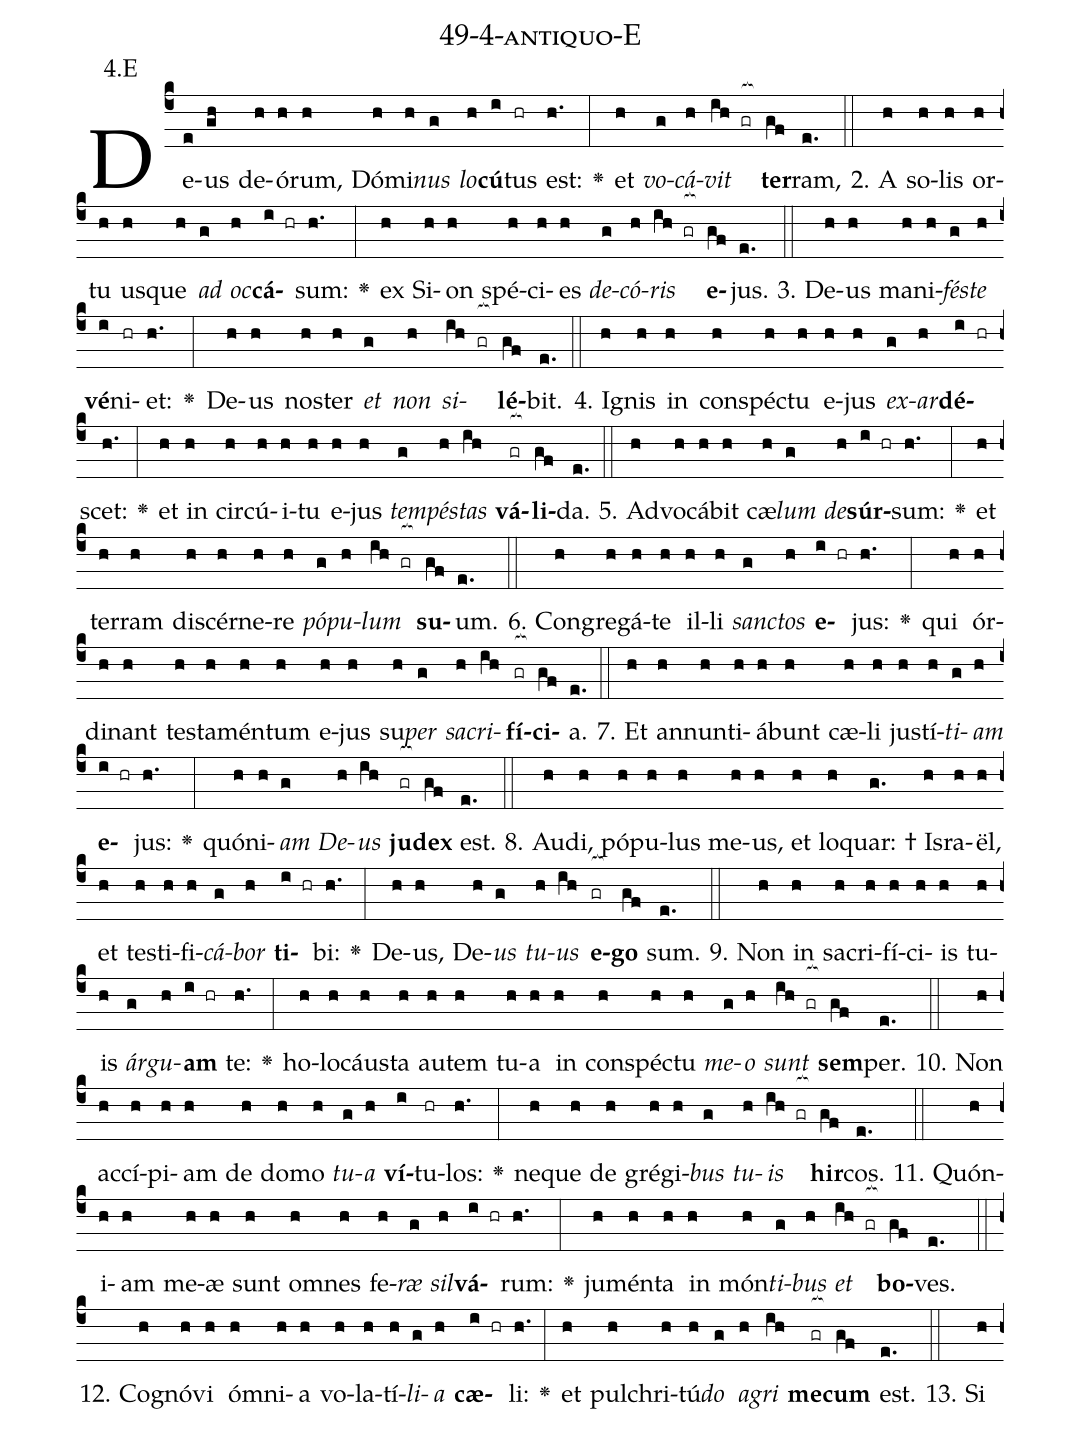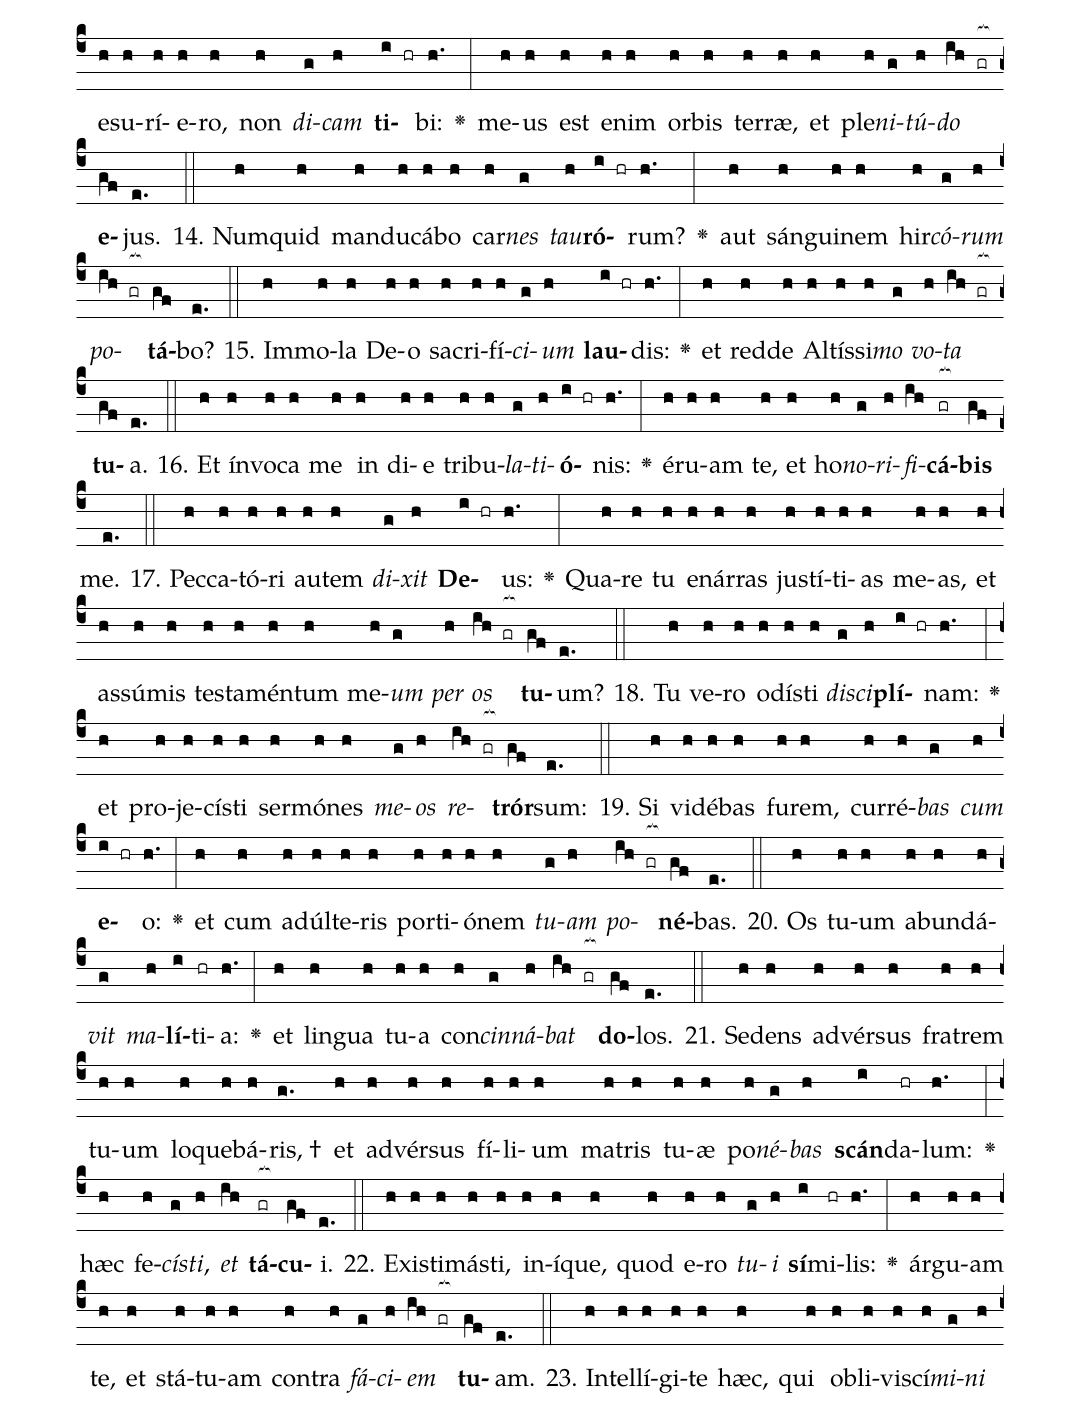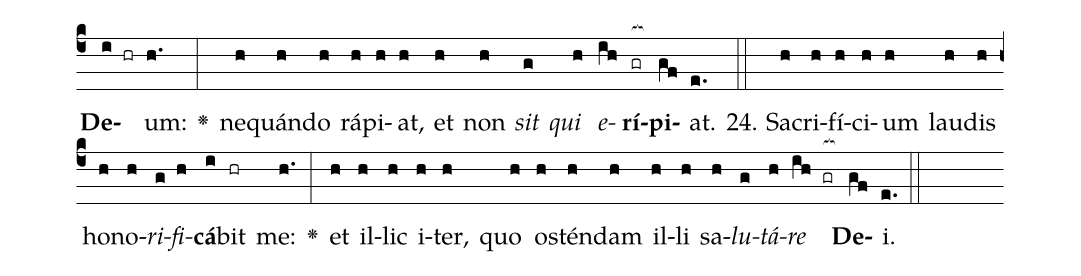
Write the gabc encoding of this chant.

name: 49-4-antiquo-E;
annotation: 4.E;
%%
(c4)De(e)us(gh) de(h)ó(h)rum,(h) Dó(h)mi(h)<i>nus</i>(g) <i>lo</i>(h)<b>cú</b>(i)tus(hr) est:(h.) <v>\greheightstar</v>(:) et(h) <i>vo</i>(g)<i>cá</i>(h)<i>vit</i>(ih gr[ocb:1{]) <b>ter</b>(gf[ocb:0}])ram,(e.) (::)
2. A(h) so(h)lis(h) or(h)tu(h) us(h)que(h) <i>ad</i>(g) <i>oc</i>(h)<b>cá</b>(i hr)sum:(h.) <v>\greheightstar</v>(:) ex(h) Si(h)on(h) spé(h)ci(h)es(h) <i>de</i>(g)<i>có</i>(h)<i>ris</i>(ih gr[ocb:1{]) <b>e</b>(gf[ocb:0}])jus.(e.) (::)
3. De(h)us(h) ma(h)ni(h)<i>fés</i>(g)<i>te</i>(h) <b>vé</b>(i)ni(hr)et:(h.) <v>\greheightstar</v>(:) De(h)us(h) nos(h)ter(h) <i>et</i>(g) <i>non</i>(h) <i>si</i>(ih gr[ocb:1{])<b>lé</b>(gf[ocb:0}])bit.(e.) (::)
4. I(h)gnis(h) in(h) con(h)spéc(h)tu(h) e(h)jus(h) <i>ex</i>(g)<i>ar</i>(h)<b>dé</b>(i hr)scet:(h.) <v>\greheightstar</v>(:) et(h) in(h) cir(h)cú(h)i(h)tu(h) e(h)jus(h) <i>tem</i>(g)<i>pés</i>(h)<i>tas</i>(ih) <b>vá</b>(gr[ocb:1{])<b>li</b>(gf[ocb:0}])da.(e.) (::)
5. Ad(h)vo(h)cá(h)bit(h) cæ(h)<i>lum</i>(g) <i>de</i>(h)<b>súr</b>(i hr)sum:(h.) <v>\greheightstar</v>(:) et(h) ter(h)ram(h) di(h)scér(h)ne(h)re(h) <i>pó</i>(g)<i>pu</i>(h)<i>lum</i>(ih gr[ocb:1{]) <b>su</b>(gf[ocb:0}])um.(e.) (::)
6. Con(h)gre(h)gá(h)te(h) il(h)li(h) <i>sanc</i>(g)<i>tos</i>(h) <b>e</b>(i hr)jus:(h.) <v>\greheightstar</v>(:) qui(h) ór(h)di(h)nant(h) tes(h)ta(h)mén(h)tum(h) e(h)jus(h) su(h)<i>per</i>(g) <i>sa</i>(h)<i>cri</i>(ih)<b>fí</b>(gr[ocb:1{])<b>ci</b>(gf[ocb:0}])a.(e.) (::)
7. Et(h) an(h)nun(h)ti(h)á(h)bunt(h) cæ(h)li(h) jus(h)tí(h)<i>ti</i>(g)<i>am</i>(h) <b>e</b>(i hr)jus:(h.) <v>\greheightstar</v>(:) quón(h)i(h)<i>am</i>(g) <i>De</i>(h)<i>us</i>(ih) <b>ju</b>(gr[ocb:1{])<b>dex</b>(gf[ocb:0}]) est.(e.) (::)
8. Au(h)di,(h) pó(h)pu(h)lus(h) me(h)us,(h) et(h) lo(h)quar: †(g.) Is(h)ra(h)ël,(h) et(h) tes(h)ti(h)fi(h)<i>cá</i>(g)<i>bor</i>(h) <b>ti</b>(i hr)bi:(h.) <v>\greheightstar</v>(:) De(h)us,(h) De(h)<i>us</i>(g) <i>tu</i>(h)<i>us</i>(ih) <b>e</b>(gr[ocb:1{])<b>go</b>(gf[ocb:0}]) sum.(e.) (::)
9. Non(h) in(h) sa(h)cri(h)fí(h)ci(h)is(h) tu(h)is(h) <i>ár</i>(g)<i>gu</i>(h)<b>am</b>(i hr) te:(h.) <v>\greheightstar</v>(:) ho(h)lo(h)cáus(h)ta(h) au(h)tem(h) tu(h)a(h) in(h) con(h)spéc(h)tu(h) <i>me</i>(g)<i>o</i>(h) <i>sunt</i>(ih gr[ocb:1{]) <b>sem</b>(gf[ocb:0}])per.(e.) (::)
10. Non(h) ac(h)cí(h)pi(h)am(h) de(h) do(h)mo(h) <i>tu</i>(g)<i>a</i>(h) <b>ví</b>(i)tu(hr)los:(h.) <v>\greheightstar</v>(:) ne(h)que(h) de(h) gré(h)gi(h)<i>bus</i>(g) <i>tu</i>(h)<i>is</i>(ih gr[ocb:1{]) <b>hir</b>(gf[ocb:0}])cos.(e.) (::)
11. Quón(h)i(h)am(h) me(h)æ(h) sunt(h) om(h)nes(h) fe(h)<i>ræ</i>(g) <i>sil</i>(h)<b>vá</b>(i hr)rum:(h.) <v>\greheightstar</v>(:) ju(h)mén(h)ta(h) in(h) món(h)<i>ti</i>(g)<i>bus</i>(h) <i>et</i>(ih gr[ocb:1{]) <b>bo</b>(gf[ocb:0}])ves.(e.) (::)
12. Co(h)gnó(h)vi(h) óm(h)ni(h)a(h) vo(h)la(h)tí(h)<i>li</i>(g)<i>a</i>(h) <b>cæ</b>(i hr)li:(h.) <v>\greheightstar</v>(:) et(h) pul(h)chri(h)tú(h)<i>do</i>(g) <i>a</i>(h)<i>gri</i>(ih) <b>me</b>(gr[ocb:1{])<b>cum</b>(gf[ocb:0}]) est.(e.) (::)
13. Si(h) e(h)su(h)rí(h)e(h)ro,(h) non(h) <i>di</i>(g)<i>cam</i>(h) <b>ti</b>(i hr)bi:(h.) <v>\greheightstar</v>(:) me(h)us(h) est(h) e(h)nim(h) or(h)bis(h) ter(h)ræ,(h) et(h) ple(h)<i>ni</i>(g)<i>tú</i>(h)<i>do</i>(ih gr[ocb:1{]) <b>e</b>(gf[ocb:0}])jus.(e.) (::)
14. Num(h)quid(h) man(h)du(h)cá(h)bo(h) car(h)<i>nes</i>(g) <i>tau</i>(h)<b>ró</b>(i hr)rum?(h.) <v>\greheightstar</v>(:) aut(h) sán(h)gui(h)nem(h) hir(h)<i>có</i>(g)<i>rum</i>(h) <i>po</i>(ih gr[ocb:1{])<b>tá</b>(gf[ocb:0}])bo?(e.) (::)
15. Im(h)mo(h)la(h) De(h)o(h) sa(h)cri(h)fí(h)<i>ci</i>(g)<i>um</i>(h) <b>lau</b>(i hr)dis:(h.) <v>\greheightstar</v>(:) et(h) red(h)de(h) Al(h)tís(h)si(h)<i>mo</i>(g) <i>vo</i>(h)<i>ta</i>(ih gr[ocb:1{]) <b>tu</b>(gf[ocb:0}])a.(e.) (::)
16. Et(h) ín(h)vo(h)ca(h) me(h) in(h) di(h)e(h) tri(h)bu(h)<i>la</i>(g)<i>ti</i>(h)<b>ó</b>(i hr)nis:(h.) <v>\greheightstar</v>(:) é(h)ru(h)am(h) te,(h) et(h) ho(h)<i>no</i>(g)<i>ri</i>(h)<i>fi</i>(ih)<b>cá</b>(gr[ocb:1{])<b>bis</b>(gf[ocb:0}]) me.(e.) (::)
17. Pec(h)ca(h)tó(h)ri(h) au(h)tem(h) <i>di</i>(g)<i>xit</i>(h) <b>De</b>(i hr)us:(h.) <v>\greheightstar</v>(:) Qua(h)re(h) tu(h) e(h)nár(h)ras(h) jus(h)tí(h)ti(h)as(h) me(h)as,(h) et(h) as(h)sú(h)mis(h) tes(h)ta(h)mén(h)tum(h) me(h)<i>um</i>(g) <i>per</i>(h) <i>os</i>(ih gr[ocb:1{]) <b>tu</b>(gf[ocb:0}])um?(e.) (::)
18. Tu(h) ve(h)ro(h) o(h)dís(h)ti(h) <i>di</i>(g)<i>sci</i>(h)<b>plí</b>(i hr)nam:(h.) <v>\greheightstar</v>(:) et(h) pro(h)je(h)cís(h)ti(h) ser(h)mó(h)nes(h) <i>me</i>(g)<i>os</i>(h) <i>re</i>(ih gr[ocb:1{])<b>trór</b>(gf[ocb:0}])sum:(e.) (::)
19. Si(h) vi(h)dé(h)bas(h) fu(h)rem,(h) cur(h)ré(h)<i>bas</i>(g) <i>cum</i>(h) <b>e</b>(i hr)o:(h.) <v>\greheightstar</v>(:) et(h) cum(h) ad(h)úl(h)te(h)ris(h) por(h)ti(h)ó(h)nem(h) <i>tu</i>(g)<i>am</i>(h) <i>po</i>(ih gr[ocb:1{])<b>né</b>(gf[ocb:0}])bas.(e.) (::)
20. Os(h) tu(h)um(h) ab(h)un(h)dá(h)<i>vit</i>(g) <i>ma</i>(h)<b>lí</b>(i)ti(hr)a:(h.) <v>\greheightstar</v>(:) et(h) lin(h)gua(h) tu(h)a(h) con(h)<i>cin</i>(g)<i>ná</i>(h)<i>bat</i>(ih gr[ocb:1{]) <b>do</b>(gf[ocb:0}])los.(e.) (::)
21. Se(h)dens(h) ad(h)vér(h)sus(h) fra(h)trem(h) tu(h)um(h) lo(h)que(h)bá(h)ris, †(g.) et(h) ad(h)vér(h)sus(h) fí(h)li(h)um(h) ma(h)tris(h) tu(h)æ(h) po(h)<i>né</i>(g)<i>bas</i>(h) <b>scán</b>(i)da(hr)lum:(h.) <v>\greheightstar</v>(:) hæc(h) fe(h)<i>cís</i>(g)<i>ti</i>,(h) <i>et</i>(ih) <b>tá</b>(gr[ocb:1{])<b>cu</b>(gf[ocb:0}])i.(e.) (::)
22. Ex(h)is(h)ti(h)más(h)ti,(h) in(h)í(h)que,(h) quod(h) e(h)ro(h) <i>tu</i>(g)<i>i</i>(h) <b>sí</b>(i)mi(hr)lis:(h.) <v>\greheightstar</v>(:) ár(h)gu(h)am(h) te,(h) et(h) stá(h)tu(h)am(h) con(h)tra(h) <i>fá</i>(g)<i>ci</i>(h)<i>em</i>(ih gr[ocb:1{]) <b>tu</b>(gf[ocb:0}])am.(e.) (::)
23. In(h)tel(h)lí(h)gi(h)te(h) hæc,(h) qui(h) ob(h)li(h)vi(h)scí(h)<i>mi</i>(g)<i>ni</i>(h) <b>De</b>(i hr)um:(h.) <v>\greheightstar</v>(:) ne(h)quán(h)do(h) rá(h)pi(h)at,(h) et(h) non(h) <i>sit</i>(g) <i>qui</i>(h) <i>e</i>(ih)<b>rí</b>(gr[ocb:1{])<b>pi</b>(gf[ocb:0}])at.(e.) (::)
24. Sa(h)cri(h)fí(h)ci(h)um(h) lau(h)dis(h) ho(h)no(h)<i>ri</i>(g)<i>fi</i>(h)<b>cá</b>(i)bit(hr) me:(h.) <v>\greheightstar</v>(:) et(h) il(h)lic(h) i(h)ter,(h) quo(h) os(h)tén(h)dam(h) il(h)li(h) sa(h)<i>lu</i>(g)<i>tá</i>(h)<i>re</i>(ih gr[ocb:1{]) <b>De</b>(gf[ocb:0}])i.(e.) (::)
